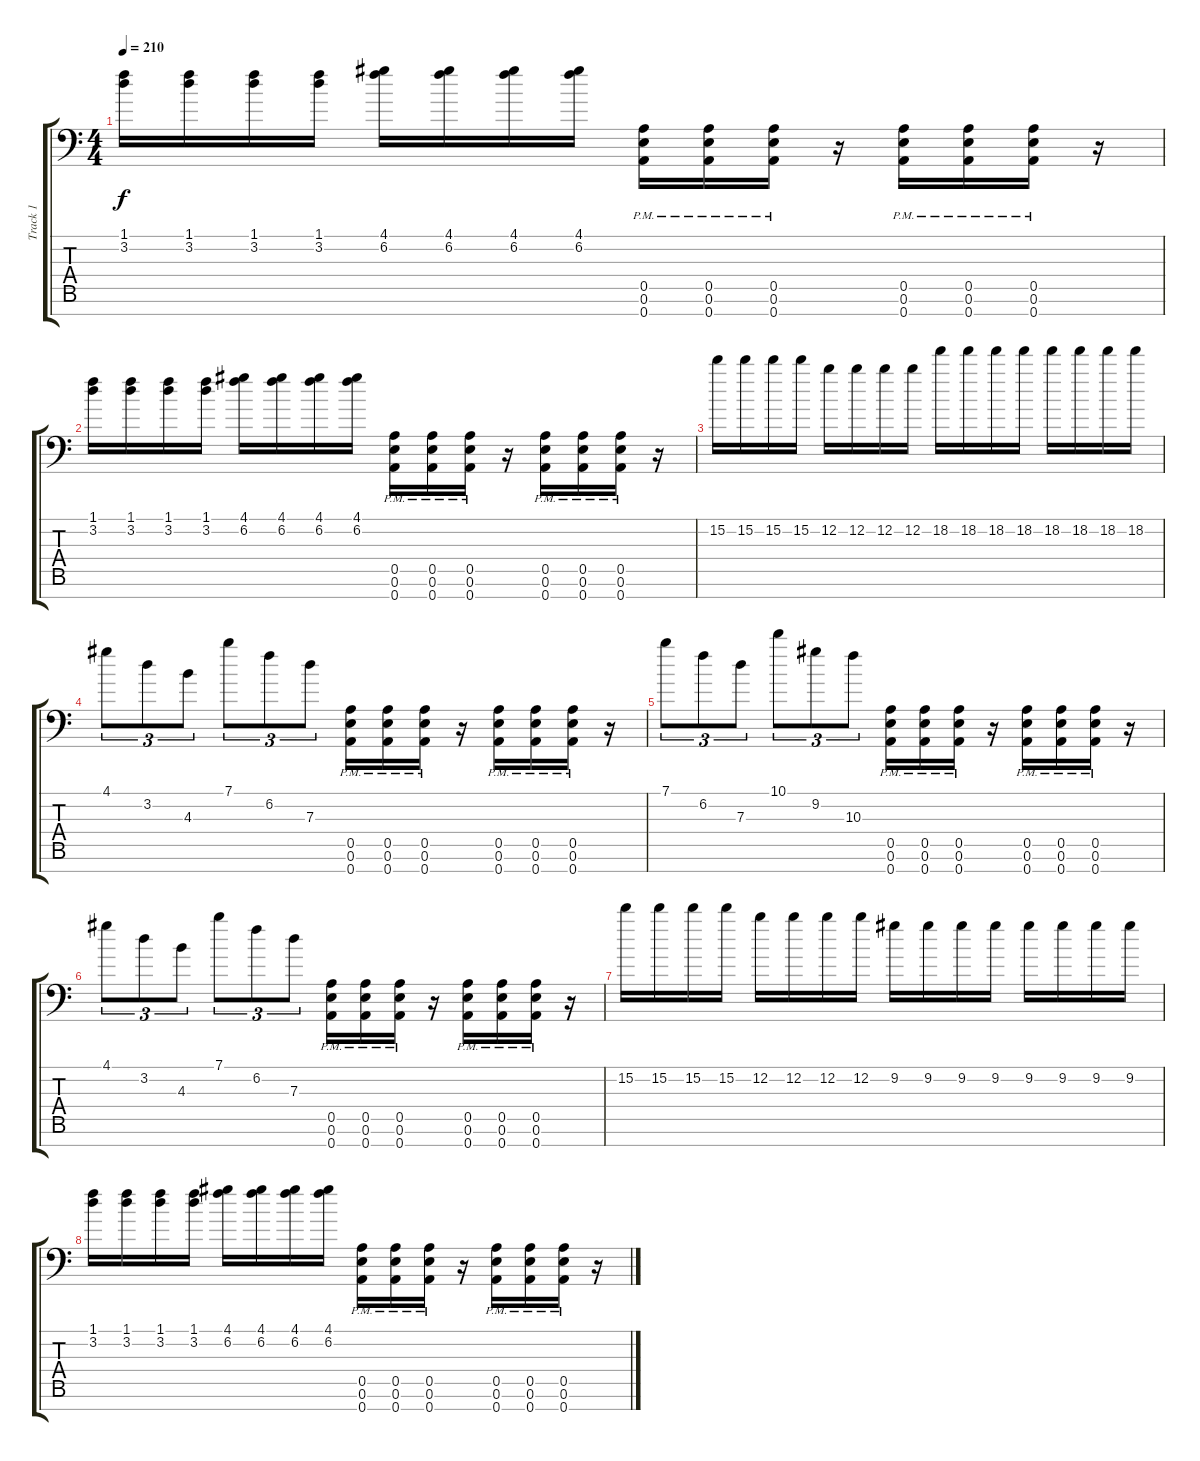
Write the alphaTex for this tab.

\track ("Track 1" "Track 1") {instrument overdrivenguitar}
\staff {score tabs}
\tuning (E4 B3 G3 D3 A2 E2 A1) {hide}
\ts (4 4)
\tempo 210
\clef f4
\ks c
(1.1 3.2).16{dy f} (1.1 3.2).16 (1.1 3.2).16 (1.1 3.2).16 (4.1 6.2).16 (4.1 6.2).16 (4.1 6.2).16 (4.1 6.2).16 (0.5{pm} 0.6{pm} 0.7{pm}).16 (0.5{pm} 0.6{pm} 0.7{pm}).16 (0.5{pm} 0.6{pm} 0.7{pm}).16 r.16 (0.5{pm} 0.6{pm} 0.7{pm}).16 (0.5{pm} 0.6{pm} 0.7{pm}).16 (0.5{pm} 0.6{pm} 0.7{pm}).16 r.16 |
(1.1 3.2).16 (1.1 3.2).16 (1.1 3.2).16 (1.1 3.2).16 (4.1 6.2).16 (4.1 6.2).16 (4.1 6.2).16 (4.1 6.2).16 (0.5{pm} 0.6{pm} 0.7{pm}).16 (0.5{pm} 0.6{pm} 0.7{pm}).16 (0.5{pm} 0.6{pm} 0.7{pm}).16 r.16 (0.5{pm} 0.6{pm} 0.7{pm}).16 (0.5{pm} 0.6{pm} 0.7{pm}).16 (0.5{pm} 0.6{pm} 0.7{pm}).16 r.16 |
15.2.16 15.2.16 15.2.16 15.2.16 12.2.16 12.2.16 12.2.16 12.2.16 18.2.16 18.2.16 18.2.16 18.2.16 18.2.16 18.2.16 18.2.16 18.2.16 |
4.1.8{tu (3 2)} 3.2.8{tu (3 2)} 4.3.8{tu (3 2)} 7.1.8{tu (3 2)} 6.2.8{tu (3 2)} 7.3.8{tu (3 2)} (0.5{pm} 0.6{pm} 0.7{pm}).16 (0.5{pm} 0.6{pm} 0.7{pm}).16 (0.5{pm} 0.6{pm} 0.7{pm}).16 r.16 (0.5{pm} 0.6{pm} 0.7{pm}).16 (0.5{pm} 0.6{pm} 0.7{pm}).16 (0.5{pm} 0.6{pm} 0.7{pm}).16 r.16 |
7.1.8{tu (3 2)} 6.2.8{tu (3 2)} 7.3.8{tu (3 2)} 10.1.8{tu (3 2)} 9.2.8{tu (3 2)} 10.3.8{tu (3 2)} (0.5{pm} 0.6{pm} 0.7{pm}).16 (0.5{pm} 0.6{pm} 0.7{pm}).16 (0.5{pm} 0.6{pm} 0.7{pm}).16 r.16 (0.5{pm} 0.6{pm} 0.7{pm}).16 (0.5{pm} 0.6{pm} 0.7{pm}).16 (0.5{pm} 0.6{pm} 0.7{pm}).16 r.16 |
4.1.8{tu (3 2)} 3.2.8{tu (3 2)} 4.3.8{tu (3 2)} 7.1.8{tu (3 2)} 6.2.8{tu (3 2)} 7.3.8{tu (3 2)} (0.5{pm} 0.6{pm} 0.7{pm}).16 (0.5{pm} 0.6{pm} 0.7{pm}).16 (0.5{pm} 0.6{pm} 0.7{pm}).16 r.16 (0.5{pm} 0.6{pm} 0.7{pm}).16 (0.5{pm} 0.6{pm} 0.7{pm}).16 (0.5{pm} 0.6{pm} 0.7{pm}).16 r.16 |
15.2.16 15.2.16 15.2.16 15.2.16 12.2.16 12.2.16 12.2.16 12.2.16 9.2.16 9.2.16 9.2.16 9.2.16 9.2.16 9.2.16 9.2.16 9.2.16 |
(1.1 3.2).16 (1.1 3.2).16 (1.1 3.2).16 (1.1 3.2).16 (4.1 6.2).16 (4.1 6.2).16 (4.1 6.2).16 (4.1 6.2).16 (0.5{pm} 0.6{pm} 0.7{pm}).16 (0.5{pm} 0.6{pm} 0.7{pm}).16 (0.5{pm} 0.6{pm} 0.7{pm}).16 r.16 (0.5{pm} 0.6{pm} 0.7{pm}).16 (0.5{pm} 0.6{pm} 0.7{pm}).16 (0.5{pm} 0.6{pm} 0.7{pm}).16 r.16
